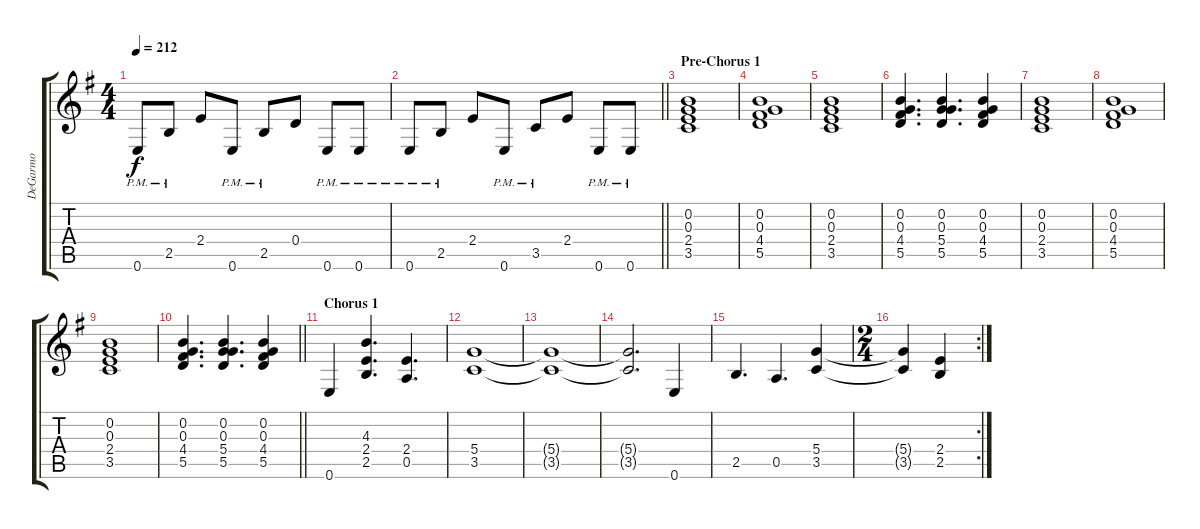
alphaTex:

\track ("DeGarmo" "DeGarmo") {instrument distortionguitar}
\staff {score tabs}
\tuning (E4 B3 G3 D3 A2 E2) {hide}
\ts (4 4)
\tempo 212
\clef g2
\ks g
0.6{pm}.8{dy f} 2.5{pm}.8 2.4.8 0.6{pm}.8 2.5{pm}.8 0.4.8 0.6{pm}.8 0.6{pm}.8 |
\barLineRight lightlight
0.6{pm}.8 2.5{pm}.8 2.4.8 0.6{pm}.8 3.5{pm}.8 2.4.8 0.6{pm}.8 0.6{pm}.8 |
\section ("" "Pre-Chorus 1")
(0.2 0.3 2.4 3.5).1 |
(0.2 0.3 4.4 5.5).1 |
(0.2 0.3 2.4 3.5).1 |
(0.2 0.3 4.4 5.5).4{d} (0.2 0.3 5.4 5.5).4{d} (0.2 0.3 4.4 5.5).4 |
(0.2 0.3 2.4 3.5).1 |
(0.2 0.3 4.4 5.5).1 |
(0.2 0.3 2.4 3.5).1 |
\barLineRight lightlight
(0.2 0.3 4.4 5.5).4{d} (0.2 0.3 5.4 5.5).4{d} (0.2 0.3 4.4 5.5).4 |
\section ("" "Chorus 1")
0.6.4 (4.3 2.4 2.5).4{d} (2.4 0.5).4{d} |
(5.4 3.5).1 |
(5.4{t} 3.5{t}).1 |
(5.4{t} 3.5{t}).2{d} 0.6.4 |
2.5.4{d} 0.5.4{d} (5.4 3.5).4 |
\rc 2
\ts (2 4)
(5.4{t} 3.5{t}).4 (2.4 2.5).4
